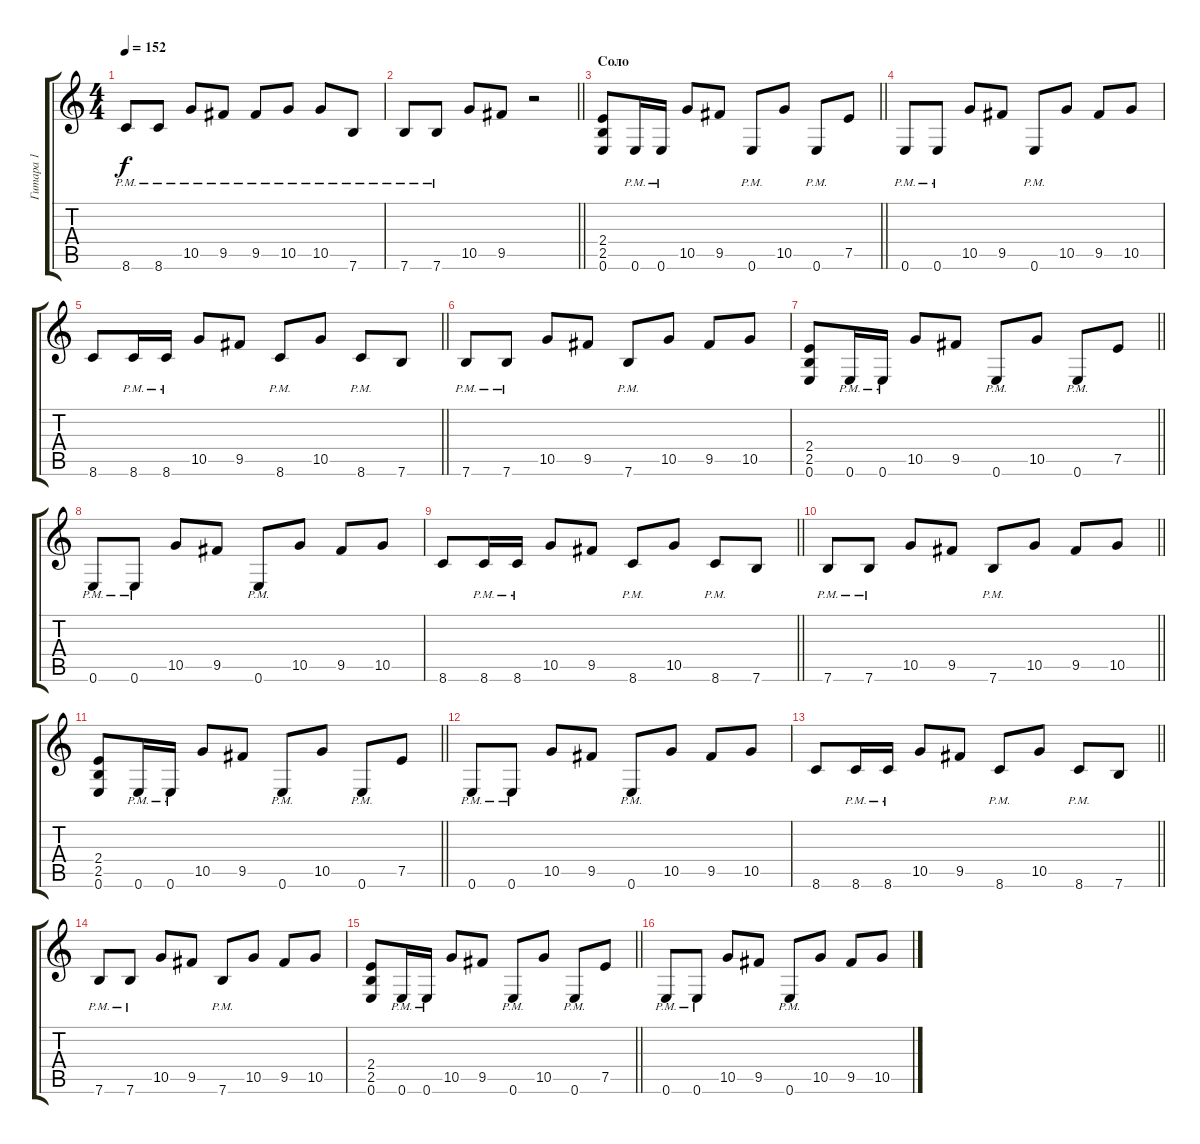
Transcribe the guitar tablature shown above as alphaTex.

\track ("Гитара 1" "Гитара 1") {instrument distortionguitar}
\staff {score tabs}
\tuning (E4 B3 G3 D3 A2 E2) {hide}
\ts (4 4)
\tempo 152
\clef g2
\ks c
8.6{pm}.8{dy f} 8.6{pm}.8 10.5{pm}.8 9.5{pm}.8 9.5{pm}.8 10.5{pm}.8 10.5{pm}.8 7.6{pm}.8 |
\barLineRight lightlight
7.6{pm}.8 7.6{pm}.8 10.5.8 9.5.8 r.2 |
\section ("" "Соло")
\barLineRight lightlight
(2.4 2.5 0.6).8 0.6{pm}.16 0.6{pm}.16 10.5.8 9.5.8 0.6{pm}.8 10.5.8 0.6{pm}.8 7.5.8 |
0.6{pm}.8 0.6{pm}.8 10.5.8 9.5.8 0.6{pm}.8 10.5.8 9.5.8 10.5.8 |
\barLineRight lightlight
8.6.8 8.6{pm}.16 8.6{pm}.16 10.5.8 9.5.8 8.6{pm}.8 10.5.8 8.6{pm}.8 7.6.8 |
7.6{pm}.8 7.6{pm}.8 10.5.8 9.5.8 7.6{pm}.8 10.5.8 9.5.8 10.5.8 |
\barLineRight lightlight
(2.4 2.5 0.6).8 0.6{pm}.16 0.6{pm}.16 10.5.8 9.5.8 0.6{pm}.8 10.5.8 0.6{pm}.8 7.5.8 |
0.6{pm}.8 0.6{pm}.8 10.5.8 9.5.8 0.6{pm}.8 10.5.8 9.5.8 10.5.8 |
\barLineRight lightlight
8.6.8 8.6{pm}.16 8.6{pm}.16 10.5.8 9.5.8 8.6{pm}.8 10.5.8 8.6{pm}.8 7.6.8 |
\barLineRight lightlight
7.6{pm}.8 7.6{pm}.8 10.5.8 9.5.8 7.6{pm}.8 10.5.8 9.5.8 10.5.8 |
\barLineRight lightlight
(2.4 2.5 0.6).8 0.6{pm}.16 0.6{pm}.16 10.5.8 9.5.8 0.6{pm}.8 10.5.8 0.6{pm}.8 7.5.8 |
0.6{pm}.8 0.6{pm}.8 10.5.8 9.5.8 0.6{pm}.8 10.5.8 9.5.8 10.5.8 |
\barLineRight lightlight
8.6.8 8.6{pm}.16 8.6{pm}.16 10.5.8 9.5.8 8.6{pm}.8 10.5.8 8.6{pm}.8 7.6.8 |
7.6{pm}.8 7.6{pm}.8 10.5.8 9.5.8 7.6{pm}.8 10.5.8 9.5.8 10.5.8 |
\barLineRight lightlight
(2.4 2.5 0.6).8 0.6{pm}.16 0.6{pm}.16 10.5.8 9.5.8 0.6{pm}.8 10.5.8 0.6{pm}.8 7.5.8 |
0.6{pm}.8 0.6{pm}.8 10.5.8 9.5.8 0.6{pm}.8 10.5.8 9.5.8 10.5.8
